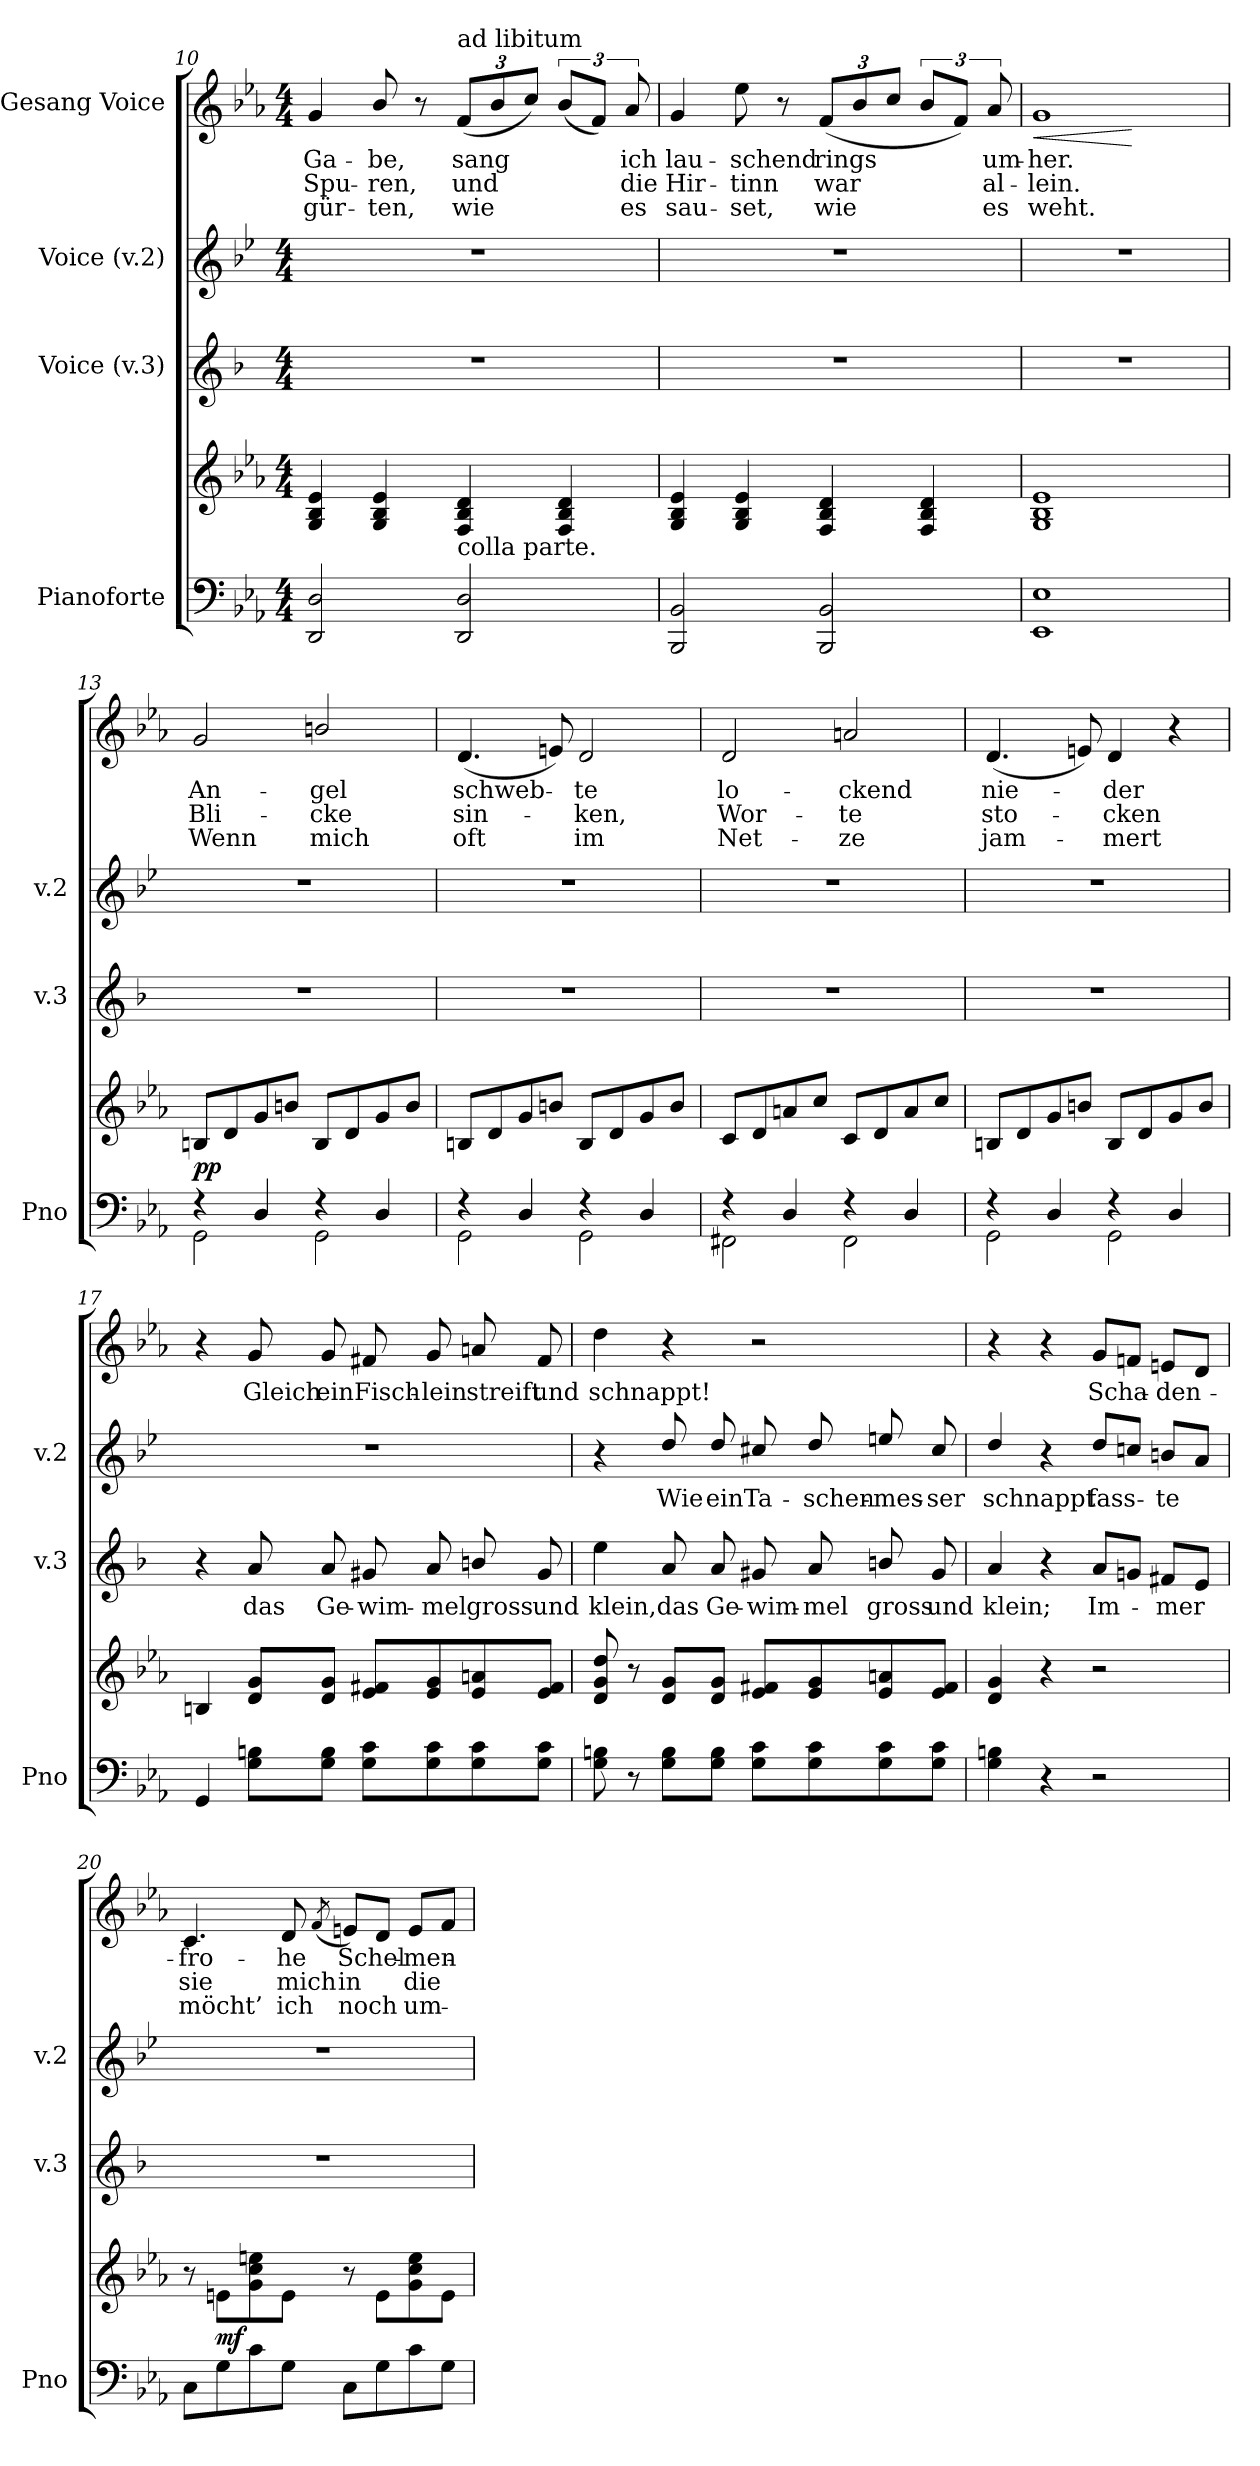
**kern	**kern	**dynam	**kern	**text	**kern	**text	**kern	**text	**text	**text	**dynam
*part4	*part4	*part4	*part3	*part3	*part2	*part2	*part1	*part1	*part1	*part1	*part1
*staff5	*staff4	*staff4/5	*staff3	*staff3	*staff2	*staff2	*staff1	*staff1	*staff1	*staff1	*staff1
*I"Pianoforte	*	*	*I"Voice (v.3)	*	*I"Voice (v.2)	*	*I"Gesang Voice	*	*	*	*
*I'Pno	*	*	*I'v.3	*	*I'v.2	*	*	*	*	*	*
*clefF4	*clefG2	*	*clefG2	*	*clefG2	*	*clefG2	*	*	*	*
*	*	*	*ITrd1c2	*	*ITrd4c7	*	*	*	*	*	*
*k[b-e-a-]	*k[b-e-a-]	*	*k[b-e-a-]	*	*k[b-e-a-]	*	*k[b-e-a-]	*	*	*	*
*M4/4	*M4/4	*	*M4/4	*	*M4/4	*	*M4/4	*	*	*	*
=10	=10	=10	=10	=10	=10	=10	=10	=10	=10	=10	=10
!	!	!	!	!	!	!	!	!LO:LY:b	!LO:LY:b	!LO:LY:b	!
2DD/ 2D/	4G/ 4B-/ 4e-/	.	1r	.	1r	.	4g/	Ga-	Spu-	gür-	.
!	!	!	!	!	!	!	!	!LO:LY:b	!LO:LY:b	!LO:LY:b	!
.	4G/ 4B-/ 4e-/	.	.	.	.	.	8b-/	-be,	-ren,	-ten,	.
.	.	.	.	.	.	.	8r	.	.	.	.
*	*	*	*	*	*	*	*Xbrackettup	*	*	*	*
!	!	!	!	!	!	!	!LO:TX:a:t=ad libitum	!	!	!	!
!	!LO:TX:b:t=colla parte.	!	!	!	!	!	!	!	!	!	!
!	!	!	!	!	!	!	!	!LO:LY:b	!LO:LY:b	!LO:LY:b	!
2DD/ 2D/	4F/ 4B-/ 4d/	.	.	.	.	.	(12f/L	sang	und	wie	.
.	.	.	.	.	.	.	12b-/	.	.	.	.
.	.	.	.	.	.	.	12cc/J)	.	.	.	.
*	*	*	*	*	*	*	*brackettup	*	*	*	*
.	4F/ 4B-/ 4d/	.	.	.	.	.	(12b-/L	.	.	.	.
.	.	.	.	.	.	.	12f/J)	.	.	.	.
!	!	!	!	!	!	!	!	!LO:LY:b	!LO:LY:b	!LO:LY:b	!
.	.	.	.	.	.	.	12a-/	ich	die	es	.
=11	=11	=11	=11	=11	=11	=11	=11	=11	=11	=11	=11
!	!	!	!	!	!	!	!	!LO:LY:b	!LO:LY:b	!LO:LY:b	!
2BBB-/ 2BB-/	4G/ 4B-/ 4e-/	.	1r	.	1r	.	4g/	lau-	Hir-	sau-	.
!	!	!	!	!	!	!	!	!LO:LY:b	!LO:LY:b	!LO:LY:b	!
.	4G/ 4B-/ 4e-/	.	.	.	.	.	8ee-\	-schend	-tinn	-set,	.
.	.	.	.	.	.	.	8r	.	.	.	.
*	*	*	*	*	*	*	*Xbrackettup	*	*	*	*
!	!	!	!	!	!	!	!	!LO:LY:b	!LO:LY:b	!LO:LY:b	!
2BBB-/ 2BB-/	4F/ 4B-/ 4d/	.	.	.	.	.	(12f/L	rings	war	wie	.
.	.	.	.	.	.	.	12b-/	.	.	.	.
.	.	.	.	.	.	.	12cc/J	.	.	.	.
*	*	*	*	*	*	*	*brackettup	*	*	*	*
.	4F/ 4B-/ 4d/	.	.	.	.	.	12b-/L	.	.	.	.
.	.	.	.	.	.	.	12f/J)	.	.	.	.
!	!	!	!	!	!	!	!	!LO:LY:b	!LO:LY:b	!LO:LY:b	!
.	.	.	.	.	.	.	12a-/	um-	al-	es	.
!!LO:LB:g=z
=12	=12	=12	=12	=12	=12	=12	=12	=12	=12	=12	=12
!	!	!	!	!	!	!	!	!LO:LY:b	!LO:LY:b	!LO:LY:b	!LO:HP:b
*	*	*	*	*	*	*	*^	*	*	*	*
1EE- 1E-	1G 1B- 1e-	.	1r	.	1r	.	1g	2ryy	-her.	-lein.	weht.	<
.	.	.	.	.	.	.	.	2ryy	.	.	.	[
=13	=13	=13	=13	=13	=13	=13	=13	=13	=13	=13	=13	=13
*^	*	*	*	*	*	*	*	*	*	*	*	*
!	!	!	!LO:DY:b	!	!	!	!	!	!	!LO:LY:b	!LO:LY:b	!LO:LY:b	!
*	*	*	*	*	*	*	*	*v	*v	*	*	*	*
4r	2GG\	8Bn/L	pp	1r	.	1r	.	2g/	An-	Bli-	Wenn	.
.	.	8d/	.	.	.	.	.	.	.	.	.	.
4D/	.	8g/	.	.	.	.	.	.	.	.	.	.
.	.	8bn/J	.	.	.	.	.	.	.	.	.	.
!	!	!	!	!	!	!	!	!	!LO:LY:b	!LO:LY:b	!LO:LY:b	!
4r	2GG\	8B/L	.	.	.	.	.	2bn/	-gel	-cke	mich	.
.	.	8d/	.	.	.	.	.	.	.	.	.	.
4D/	.	8g/	.	.	.	.	.	.	.	.	.	.
.	.	8b/J	.	.	.	.	.	.	.	.	.	.
=14	=14	=14	=14	=14	=14	=14	=14	=14	=14	=14	=14	=14
!	!	!	!	!	!	!	!	!	!LO:LY:b	!LO:LY:b	!LO:LY:b	!
4r	2GG\	8Bn/L	.	1r	.	1r	.	(4.d/	schweb-	sin-	oft	.
.	.	8d/	.	.	.	.	.	.	.	.	.	.
4D/	.	8g/	.	.	.	.	.	.	.	.	.	.
.	.	8bn/J	.	.	.	.	.	8en/)	.	.	.	.
!	!	!	!	!	!	!	!	!	!LO:LY:b	!LO:LY:b	!LO:LY:b	!
4r	2GG\	8B/L	.	.	.	.	.	2d/	-te	-ken,	im	.
.	.	8d/	.	.	.	.	.	.	.	.	.	.
4D/	.	8g/	.	.	.	.	.	.	.	.	.	.
.	.	8b/J	.	.	.	.	.	.	.	.	.	.
=15	=15	=15	=15	=15	=15	=15	=15	=15	=15	=15	=15	=15
!	!	!	!	!	!	!	!	!	!LO:LY:b	!LO:LY:b	!LO:LY:b	!
4r	2FF#X\	8c/L	.	1r	.	1r	.	2d/	lo-	Wor-	Net-	.
.	.	8d/	.	.	.	.	.	.	.	.	.	.
4D/	.	8an/	.	.	.	.	.	.	.	.	.	.
.	.	8cc/J	.	.	.	.	.	.	.	.	.	.
!	!	!	!	!	!	!	!	!	!LO:LY:b	!LO:LY:b	!LO:LY:b	!
4r	2FF#\	8c/L	.	.	.	.	.	2an/	-ckend	-te	-ze	.
.	.	8d/	.	.	.	.	.	.	.	.	.	.
4D/	.	8a/	.	.	.	.	.	.	.	.	.	.
.	.	8cc/J	.	.	.	.	.	.	.	.	.	.
=16	=16	=16	=16	=16	=16	=16	=16	=16	=16	=16	=16	=16
!	!	!	!	!	!	!	!	!	!LO:LY:b	!LO:LY:b	!LO:LY:b	!
4r	2GG\	8Bn/L	.	1r	.	1r	.	(4.d/	nie-	sto-	jam-	.
.	.	8d/	.	.	.	.	.	.	.	.	.	.
4D/	.	8g/	.	.	.	.	.	.	.	.	.	.
.	.	8bn/J	.	.	.	.	.	8en/)	.	.	.	.
!	!	!	!	!	!	!	!	!	!LO:LY:b	!LO:LY:b	!LO:LY:b	!
4r	2GG\	8B/L	.	.	.	.	.	4d/	-der	-cken	-mert	.
.	.	8d/	.	.	.	.	.	.	.	.	.	.
4D/	.	8g/	.	.	.	.	.	4r	.	.	.	.
.	.	8b/J	.	.	.	.	.	.	.	.	.	.
*v	*v	*	*	*	*	*	*	*	*	*	*	*
!!LO:PB:g=z
=17	=17	=17	=17	=17	=17	=17	=17	=17	=17	=17	=17
4GG/	4Bn/	.	4r	.	1r	.	4r	.	.	.	.
!	!	!	!	!LO:LY:b	!	!	!	!LO:LY:b	!	!	!
8G\ 8Bn\L	8d/ 8g/L	.	8g/	das	.	.	8g/	Gleich	.	.	.
!	!	!	!	!LO:LY:b	!	!	!	!LO:LY:b	!	!	!
8G\ 8B\J	8d/ 8g/J	.	8g/	Ge-	.	.	8g/	ein	.	.	.
!	!	!	!	!LO:LY:b	!	!	!	!LO:LY:b	!	!	!
8G\ 8c\L	8e-/ 8f#X/L	.	8f#X/	-wim-	.	.	8f#X/	Fisch-	.	.	.
!	!	!	!	!LO:LY:b	!	!	!	!LO:LY:b	!	!	!
8G\ 8c\	8e-/ 8g/	.	8g/	-mel	.	.	8g/	-lein	.	.	.
!	!	!	!	!LO:LY:b	!	!	!	!LO:LY:b	!	!	!
8G\ 8c\	8e-/ 8an/	.	8an/	gross	.	.	8an/	streift	.	.	.
!	!	!	!	!LO:LY:b	!	!	!	!LO:LY:b	!	!	!
8G\ 8c\J	8e-/ 8f#/J	.	8f#/	und	.	.	8f#/	und	.	.	.
=18	=18	=18	=18	=18	=18	=18	=18	=18	=18	=18	=18
!	!	!	!	!LO:LY:b	!	!	!	!LO:LY:b	!	!	!
8G\ 8Bn\	8d/ 8g/ 8dd/	.	4dd\	klein,	4r	.	4dd\	schnappt!	.	.	.
8r	8r	.	.	.	.	.	.	.	.	.	.
!	!	!	!	!LO:LY:b	!	!LO:LY:b	!	!	!	!	!
8G\ 8B\L	8d/ 8g/L	.	8g/	das	8g/	Wie	4r	.	.	.	.
!	!	!	!	!LO:LY:b	!	!LO:LY:b	!	!	!	!	!
8G\ 8B\J	8d/ 8g/J	.	8g/	Ge-	8g/	ein	.	.	.	.	.
!	!	!	!	!LO:LY:b	!	!LO:LY:b	!	!	!	!	!
8G\ 8c\L	8e-/ 8f#X/L	.	8f#X/	-wim-	8f#X/	Ta-	2r	.	.	.	.
!	!	!	!	!LO:LY:b	!	!LO:LY:b	!	!	!	!	!
8G\ 8c\	8e-/ 8g/	.	8g/	-mel	8g/	-schen-	.	.	.	.	.
!	!	!	!	!LO:LY:b	!	!LO:LY:b	!	!	!	!	!
8G\ 8c\	8e-/ 8an/	.	8an/	gross	8an/	-mes-	.	.	.	.	.
!	!	!	!	!LO:LY:b	!	!LO:LY:b	!	!	!	!	!
8G\ 8c\J	8e-/ 8f#/J	.	8f#/	und	8f#/	-ser	.	.	.	.	.
=19	=19	=19	=19	=19	=19	=19	=19	=19	=19	=19	=19
!	!	!	!	!LO:LY:b	!	!LO:LY:b	!	!	!	!	!
4G\ 4Bn\	4d/ 4g/	.	4g/	klein;	4g/	schnappt	4r	.	.	.	.
4r	4r	.	4r	.	4r	.	4r	.	.	.	.
!	!	!	!	!LO:LY:b	!	!LO:LY:b	!	!LO:LY:b	!	!	!
2r	2r	.	8g/L	Im-	8g/L	fass-	8g/L	Scha-	.	.	.
.	.	.	8fnj/J	.	8fnj/J	.	8fnj/J	.	.	.	.
!	!	!	!	!LO:LY:b	!	!LO:LY:b	!	!LO:LY:b	!	!	!
.	.	.	8en/L	-mer	8en/L	-te	8en/L	-den-	.	.	.
.	.	.	8d/J	.	8d/J	.	8d/J	.	.	.	.
!!LO:LB:g=z
=20	=20	=20	=20	=20	=20	=20	=20	=20	=20	=20	=20
!	!	!	!	!	!	!	!	!LO:LY:b	!LO:LY:b	!LO:LY:b	!
8C\L	8r	.	1r	.	1r	.	4.c/	-fro-	sie	möcht’	.
!	!	!LO:DY:b	!	!	!	!	!	!	!	!	!
8G\	8en\L	mf	.	.	.	.	.	.	.	.	.
8c\	8g\ 8cc\ 8een\	.	.	.	.	.	.	.	.	.	.
!	!	!	!	!	!	!	!	!LO:LY:b	!LO:LY:b	!LO:LY:b	!
8G\J	8e\J	.	.	.	.	.	8d/	-he	mich	ich	.
.	.	.	.	.	.	.	(8qf/	.	.	.	.
!	!	!	!	!	!	!	!	!LO:LY:b	!LO:LY:b	!LO:LY:b	!
8C\L	8r	.	.	.	.	.	8en/L)	Schel-	in	noch	.
8G\	8e\L	.	.	.	.	.	8d/J	.	.	.	.
!	!	!	!	!	!	!	!	!LO:LY:b	!LO:LY:b	!LO:LY:b	!
8c\	8g\ 8cc\ 8ee\	.	.	.	.	.	8e/L	-men-	die	um-	.
8G\J	8e\J	.	.	.	.	.	8f/J	.	.	.	.
=	=	=	=	=	=	=	=	=	=	=	=
*-	*-	*-	*-	*-	*-	*-	*-	*-	*-	*-	*-
